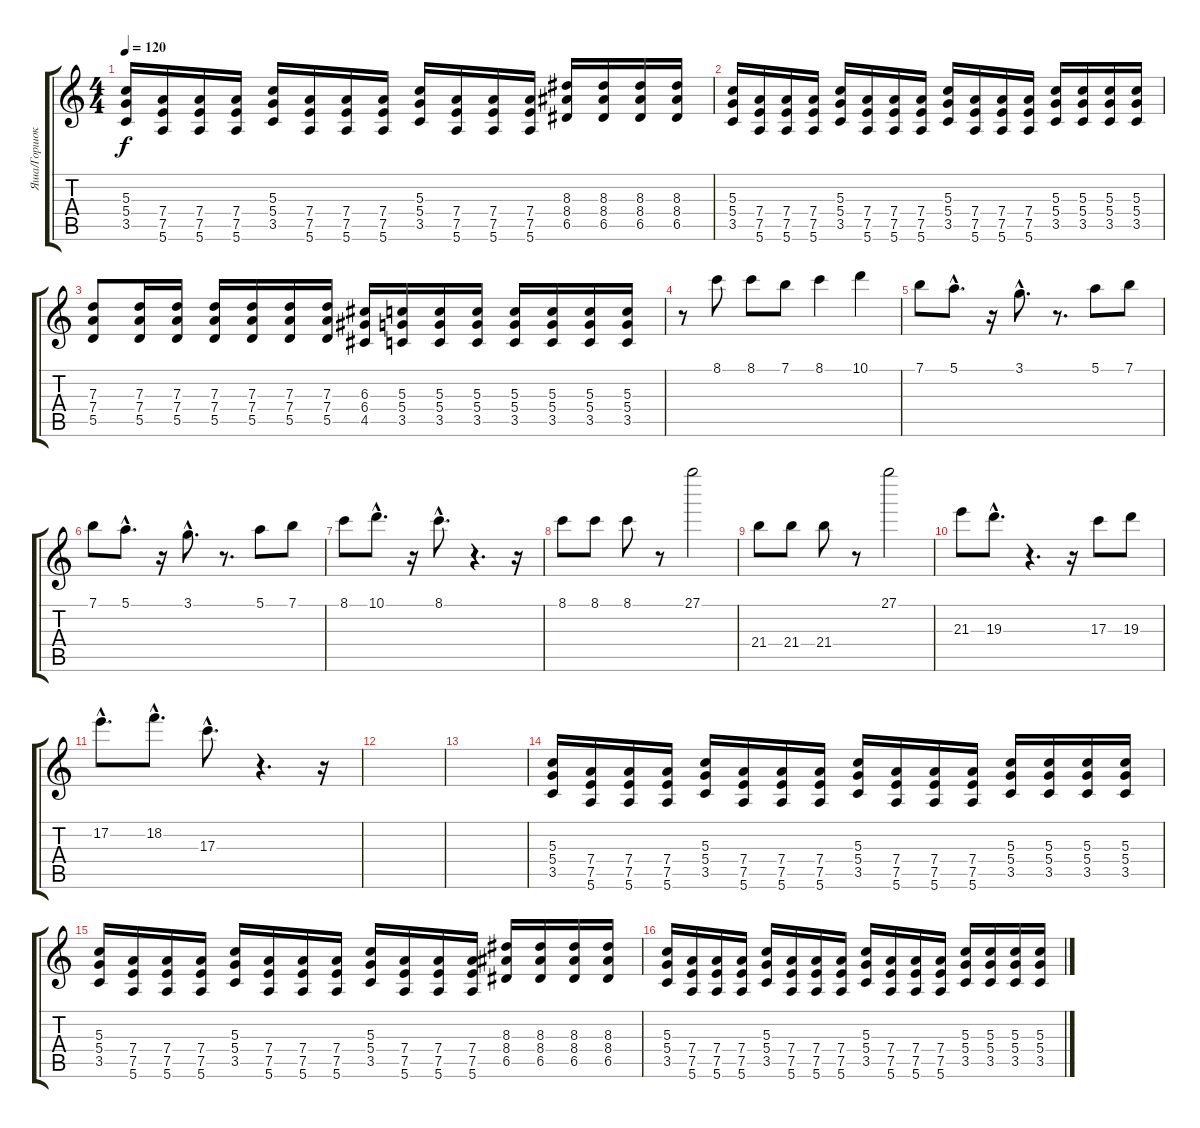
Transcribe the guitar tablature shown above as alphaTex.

\track ("Яша/Горшок" "Яша/Горшок") {instrument distortionguitar}
\staff {score tabs}
\tuning (E4 B3 G3 D3 A2 E2) {hide}
\ts (4 4)
\tempo 120
\clef g2
\ks c
(5.3 5.4 3.5).16{dy f} (7.4 7.5 5.6).16 (7.4 7.5 5.6).16 (7.4 7.5 5.6).16 (5.3 5.4 3.5).16 (7.4 7.5 5.6).16 (7.4 7.5 5.6).16 (7.4 7.5 5.6).16 (5.3 5.4 3.5).16 (7.4 7.5 5.6).16 (7.4 7.5 5.6).16 (7.4 7.5 5.6).16 (8.3 8.4 6.5).16 (8.3 8.4 6.5).16 (8.3 8.4 6.5).16 (8.3 8.4 6.5).16 |
(5.3 5.4 3.5).16 (7.4 7.5 5.6).16 (7.4 7.5 5.6).16 (7.4 7.5 5.6).16 (5.3 5.4 3.5).16 (7.4 7.5 5.6).16 (7.4 7.5 5.6).16 (7.4 7.5 5.6).16 (5.3 5.4 3.5).16 (7.4 7.5 5.6).16 (7.4 7.5 5.6).16 (7.4 7.5 5.6).16 (5.3 5.4 3.5).16 (5.3 5.4 3.5).16 (5.3 5.4 3.5).16 (5.3 5.4 3.5).16 |
(7.3 7.4 5.5).8 (7.3 7.4 5.5).16 (7.3 7.4 5.5).16 (7.3 7.4 5.5).16 (7.3 7.4 5.5).16 (7.3 7.4 5.5).16 (7.3 7.4 5.5).16 (6.3 6.4 4.5).16 (5.3 5.4 3.5).16 (5.3 5.4 3.5).16 (5.3 5.4 3.5).16 (5.3 5.4 3.5).16 (5.3 5.4 3.5).16 (5.3 5.4 3.5).16 (5.3 5.4 3.5).16 |
r.8 8.1.8 8.1.8 7.1.8 8.1.4 10.1.4 |
7.1.8 5.1{hac}.8{d} r.16 3.1{hac}.8{d} r.8{d} 5.1.8 7.1.8 |
7.1.8 5.1{hac}.8{d} r.16 3.1{hac}.8{d} r.8{d} 5.1.8 7.1.8 |
8.1.8 10.1{hac}.8{d} r.16 8.1{hac}.8{d} r.4{d} r.16 |
8.1.8 8.1.8 8.1.8 r.8 27.1.2 |
21.4.8 21.4.8 21.4.8 r.8 27.1.2 |
21.3.8 19.3{hac}.8{d} r.4{d} r.16 17.3.8 19.3.8 |
17.2{hac}.8{d} 18.2{hac}.8{d} 17.3{hac}.8{d} r.4{d} r.16 |
|
|
(5.3 5.4 3.5).16 (7.4 7.5 5.6).16 (7.4 7.5 5.6).16 (7.4 7.5 5.6).16 (5.3 5.4 3.5).16 (7.4 7.5 5.6).16 (7.4 7.5 5.6).16 (7.4 7.5 5.6).16 (5.3 5.4 3.5).16 (7.4 7.5 5.6).16 (7.4 7.5 5.6).16 (7.4 7.5 5.6).16 (5.3 5.4 3.5).16 (5.3 5.4 3.5).16 (5.3 5.4 3.5).16 (5.3 5.4 3.5).16 |
(5.3 5.4 3.5).16 (7.4 7.5 5.6).16 (7.4 7.5 5.6).16 (7.4 7.5 5.6).16 (5.3 5.4 3.5).16 (7.4 7.5 5.6).16 (7.4 7.5 5.6).16 (7.4 7.5 5.6).16 (5.3 5.4 3.5).16 (7.4 7.5 5.6).16 (7.4 7.5 5.6).16 (7.4 7.5 5.6).16 (8.3 8.4 6.5).16 (8.3 8.4 6.5).16 (8.3 8.4 6.5).16 (8.3 8.4 6.5).16 |
(5.3 5.4 3.5).16 (7.4 7.5 5.6).16 (7.4 7.5 5.6).16 (7.4 7.5 5.6).16 (5.3 5.4 3.5).16 (7.4 7.5 5.6).16 (7.4 7.5 5.6).16 (7.4 7.5 5.6).16 (5.3 5.4 3.5).16 (7.4 7.5 5.6).16 (7.4 7.5 5.6).16 (7.4 7.5 5.6).16 (5.3 5.4 3.5).16 (5.3 5.4 3.5).16 (5.3 5.4 3.5).16 (5.3 5.4 3.5).16
